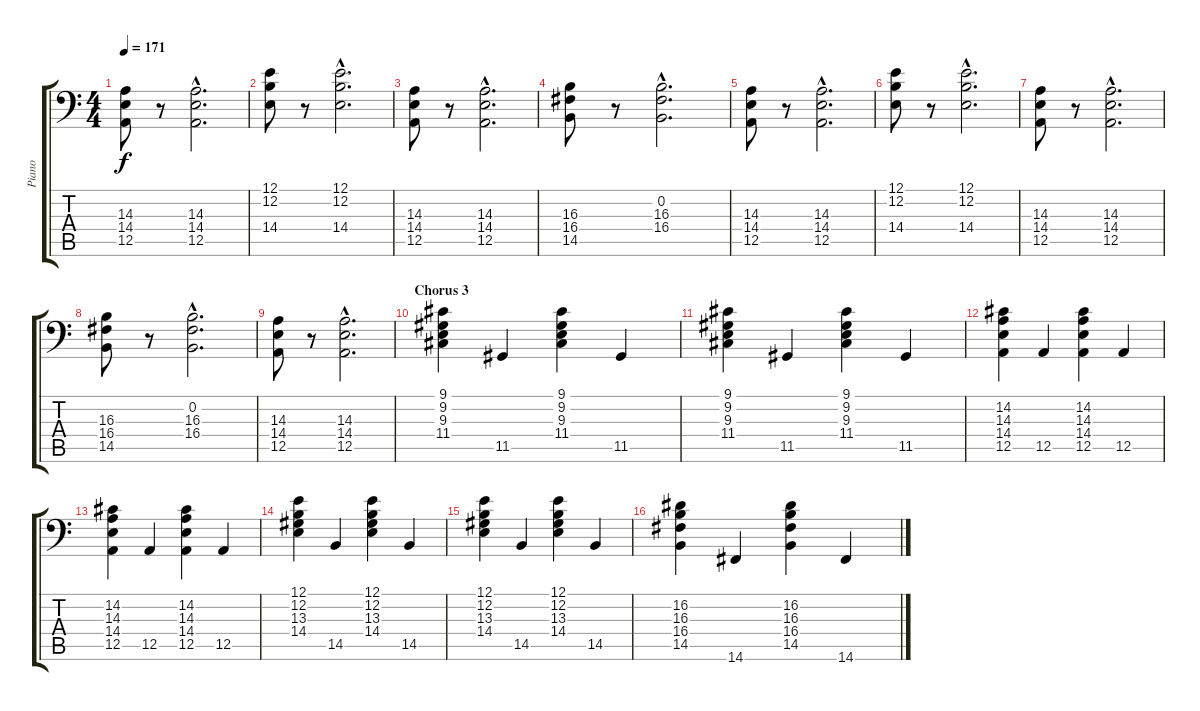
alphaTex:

\track ("Piano" "Piano") {instrument electricgrandpiano}
\staff {score tabs}
\tuning (E3 B2 G2 D2 A1 E1) {hide}
\ts (4 4)
\tempo 171
\clef f4
\ks c
(14.3 14.4 12.5).8{dy f} r.8 (14.3{hac} 14.4{hac} 12.5{hac}).2{d} |
(12.1 12.2 14.4).8 r.8 (12.1{hac} 12.2{hac} 14.4{hac}).2{d} |
(14.3 14.4 12.5).8 r.8 (14.3{hac} 14.4{hac} 12.5{hac}).2{d} |
(16.3 16.4 14.5).8 r.8 (0.2{hac} 16.3{hac} 16.4{hac}).2{d} |
(14.3 14.4 12.5).8 r.8 (14.3{hac} 14.4{hac} 12.5{hac}).2{d} |
(12.1 12.2 14.4).8 r.8 (12.1{hac} 12.2{hac} 14.4{hac}).2{d} |
(14.3 14.4 12.5).8 r.8 (14.3{hac} 14.4{hac} 12.5{hac}).2{d} |
(16.3 16.4 14.5).8 r.8 (0.2{hac} 16.3{hac} 16.4{hac}).2{d} |
(14.3 14.4 12.5).8 r.8 (14.3{hac} 14.4{hac} 12.5{hac}).2{d} |
\section ("" "Chorus 3")
(9.1 9.2 9.3 11.4).4 11.5.4 (9.1 9.2 9.3 11.4).4 11.5.4 |
(9.1 9.2 9.3 11.4).4 11.5.4 (9.1 9.2 9.3 11.4).4 11.5.4 |
(14.2 14.3 14.4 12.5).4 12.5.4 (14.2 14.3 14.4 12.5).4 12.5.4 |
(14.2 14.3 14.4 12.5).4 12.5.4 (14.2 14.3 14.4 12.5).4 12.5.4 |
(12.1 12.2 13.3 14.4).4 14.5.4 (12.1 12.2 13.3 14.4).4 14.5.4 |
(12.1 12.2 13.3 14.4).4 14.5.4 (12.1 12.2 13.3 14.4).4 14.5.4 |
(16.2 16.3 16.4 14.5).4 14.6.4 (16.2 16.3 16.4 14.5).4 14.6.4
